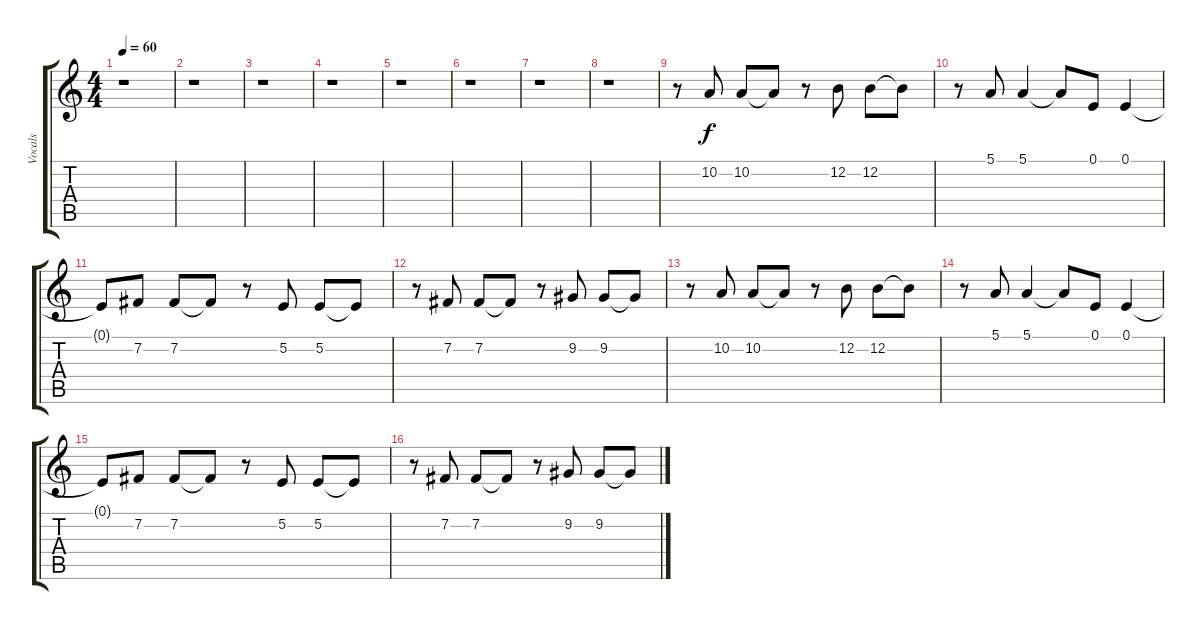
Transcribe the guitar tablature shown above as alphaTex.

\track ("Vocals" "Vocals") {instrument lead6voice}
\staff {score tabs}
\tuning (E4 B3 G3 D3 A2 E2) {hide}
\ts (4 4)
\tempo 60
\clef g2
\ks c
r.1{dy f} |
r.1 |
r.1 |
r.1 |
r.1 |
r.1 |
r.1 |
r.1 |
r.8 10.2.8 10.2.8 10.2{t}.8 r.8 12.2.8 12.2.8 12.2{t}.8 |
r.8 5.1.8 5.1.4 5.1{t}.8 0.1.8 0.1.4 |
0.1{t}.8 7.2.8 7.2.8 7.2{t}.8 r.8 5.2.8 5.2.8 5.2{t}.8 |
r.8 7.2.8 7.2.8 7.2{t}.8 r.8 9.2.8 9.2.8 9.2{t}.8 |
r.8 10.2.8 10.2.8 10.2{t}.8 r.8 12.2.8 12.2.8 12.2{t}.8 |
r.8 5.1.8 5.1.4 5.1{t}.8 0.1.8 0.1.4 |
0.1{t}.8 7.2.8 7.2.8 7.2{t}.8 r.8 5.2.8 5.2.8 5.2{t}.8 |
r.8 7.2.8 7.2.8 7.2{t}.8 r.8 9.2.8 9.2.8 9.2{t}.8
